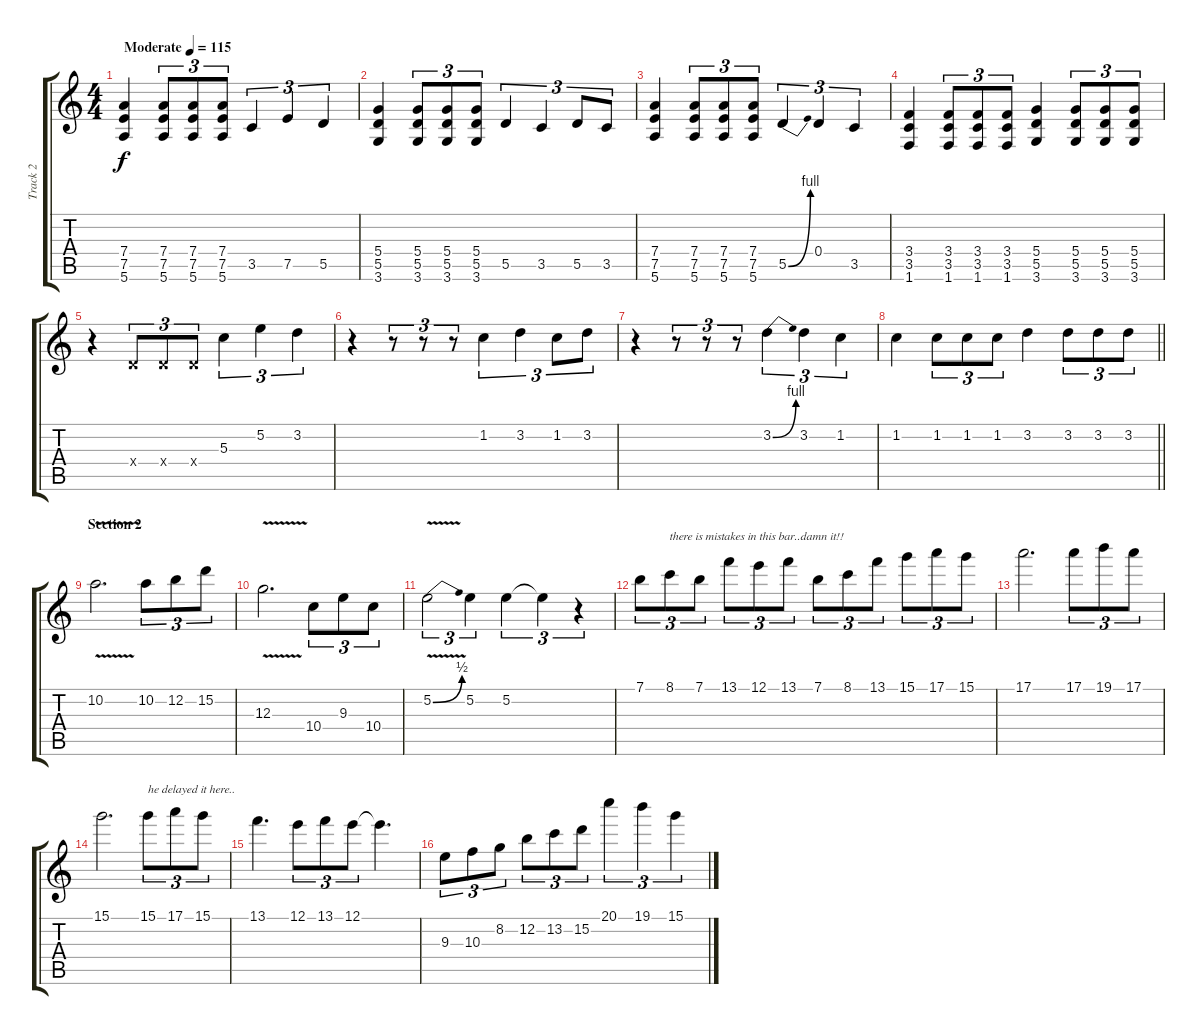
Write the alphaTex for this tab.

\track ("Track 2" "Track 2") {instrument overdrivenguitar}
\staff {score tabs}
\tuning (E4 B3 G3 D3 A2 E2) {hide}
\ts (4 4)
\tempo (115 "Moderate")
\clef g2
\ks c
(7.4 7.5 5.6).4{dy f instrument overdrivenguitar} (7.4 7.5 5.6).8{tu (3 2)} (7.4 7.5 5.6).8{tu (3 2)} (7.4 7.5 5.6).8{tu (3 2)} 3.5.4{tu (3 2)} 7.5.4{tu (3 2)} 5.5.4{tu (3 2)} |
(5.4 5.5 3.6).4 (5.4 5.5 3.6).8{tu (3 2)} (5.4 5.5 3.6).8{tu (3 2)} (5.4 5.5 3.6).8{tu (3 2)} 5.5.4{tu (3 2)} 3.5.4{tu (3 2)} 5.5.8{tu (3 2)} 3.5.8{tu (3 2)} |
(7.4 7.5 5.6).4 (7.4 7.5 5.6).8{tu (3 2)} (7.4 7.5 5.6).8{tu (3 2)} (7.4 7.5 5.6).8{tu (3 2)} 5.5{be (bend 0 0 60 4)}.4{tu (3 2)} 0.4.4{tu (3 2)} 3.5.4{tu (3 2)} |
(3.4 3.5 1.6).4 (3.4 3.5 1.6).8{tu (3 2)} (3.4 3.5 1.6).8{tu (3 2)} (3.4 3.5 1.6).8{tu (3 2)} (5.4 5.5 3.6).4 (5.4 5.5 3.6).8{tu (3 2)} (5.4 5.5 3.6).8{tu (3 2)} (5.4 5.5 3.6).8{tu (3 2)} |
r.4 0.4{x}.8{tu (3 2)} 0.4{x}.8{tu (3 2)} 0.4{x}.8{tu (3 2)} 5.3.4{tu (3 2)} 5.2.4{tu (3 2)} 3.2.4{tu (3 2)} |
r.4 r.8{tu (3 2)} r.8{tu (3 2)} r.8{tu (3 2)} 1.2.4{tu (3 2)} 3.2.4{tu (3 2)} 1.2.8{tu (3 2)} 3.2.8{tu (3 2)} |
r.4 r.8{tu (3 2)} r.8{tu (3 2)} r.8{tu (3 2)} 3.2{be (bend 0 0 60 4)}.4{tu (3 2)} 3.2.4{tu (3 2)} 1.2.4{tu (3 2)} |
\barLineRight lightlight
1.2.4 1.2.8{tu (3 2)} 1.2.8{tu (3 2)} 1.2.8{tu (3 2)} 3.2.4 3.2.8{tu (3 2)} 3.2.8{tu (3 2)} 3.2.8{tu (3 2)} |
\section ("" "Section 2")
10.2{v}.2{d} 10.2.8{tu (3 2)} 12.2.8{tu (3 2)} 15.2.8{tu (3 2)} |
12.3{v}.2{d} 10.4.8{tu (3 2)} 9.3.8{tu (3 2)} 10.4.8{tu (3 2)} |
5.2{be (bend 0 0 60 2) v}.2{tu (3 2)} 5.2.4{tu (3 2)} 5.2.4{tu (3 2)} 5.2{t}.4{tu (3 2)} r.4{tu (3 2)} |
7.1.8{tu (3 2)} 8.1.8{tu (3 2) txt "there is mistakes in this bar..damn it!!"} 7.1.8{tu (3 2)} 13.1.8{tu (3 2)} 12.1.8{tu (3 2)} 13.1.8{tu (3 2)} 7.1.8{tu (3 2)} 8.1.8{tu (3 2)} 13.1.8{tu (3 2)} 15.1.8{tu (3 2)} 17.1.8{tu (3 2)} 15.1.8{tu (3 2)} |
17.1.2{d} 17.1.8{tu (3 2)} 19.1.8{tu (3 2)} 17.1.8{tu (3 2)} |
15.1.2{d} 15.1.8{tu (3 2) txt "he delayed it here.."} 17.1.8{tu (3 2)} 15.1.8{tu (3 2)} |
13.1.4{d} 12.1.8{tu (3 2)} 13.1.8{tu (3 2)} 12.1.8{tu (3 2)} 12.1{t}.4{d} |
9.3.8{tu (3 2)} 10.3.8{tu (3 2)} 8.2.8{tu (3 2)} 12.2.8{tu (3 2)} 13.2.8{tu (3 2)} 15.2.8{tu (3 2)} 20.1.4{tu (3 2)} 19.1.4{tu (3 2)} 15.1.4{tu (3 2)}
